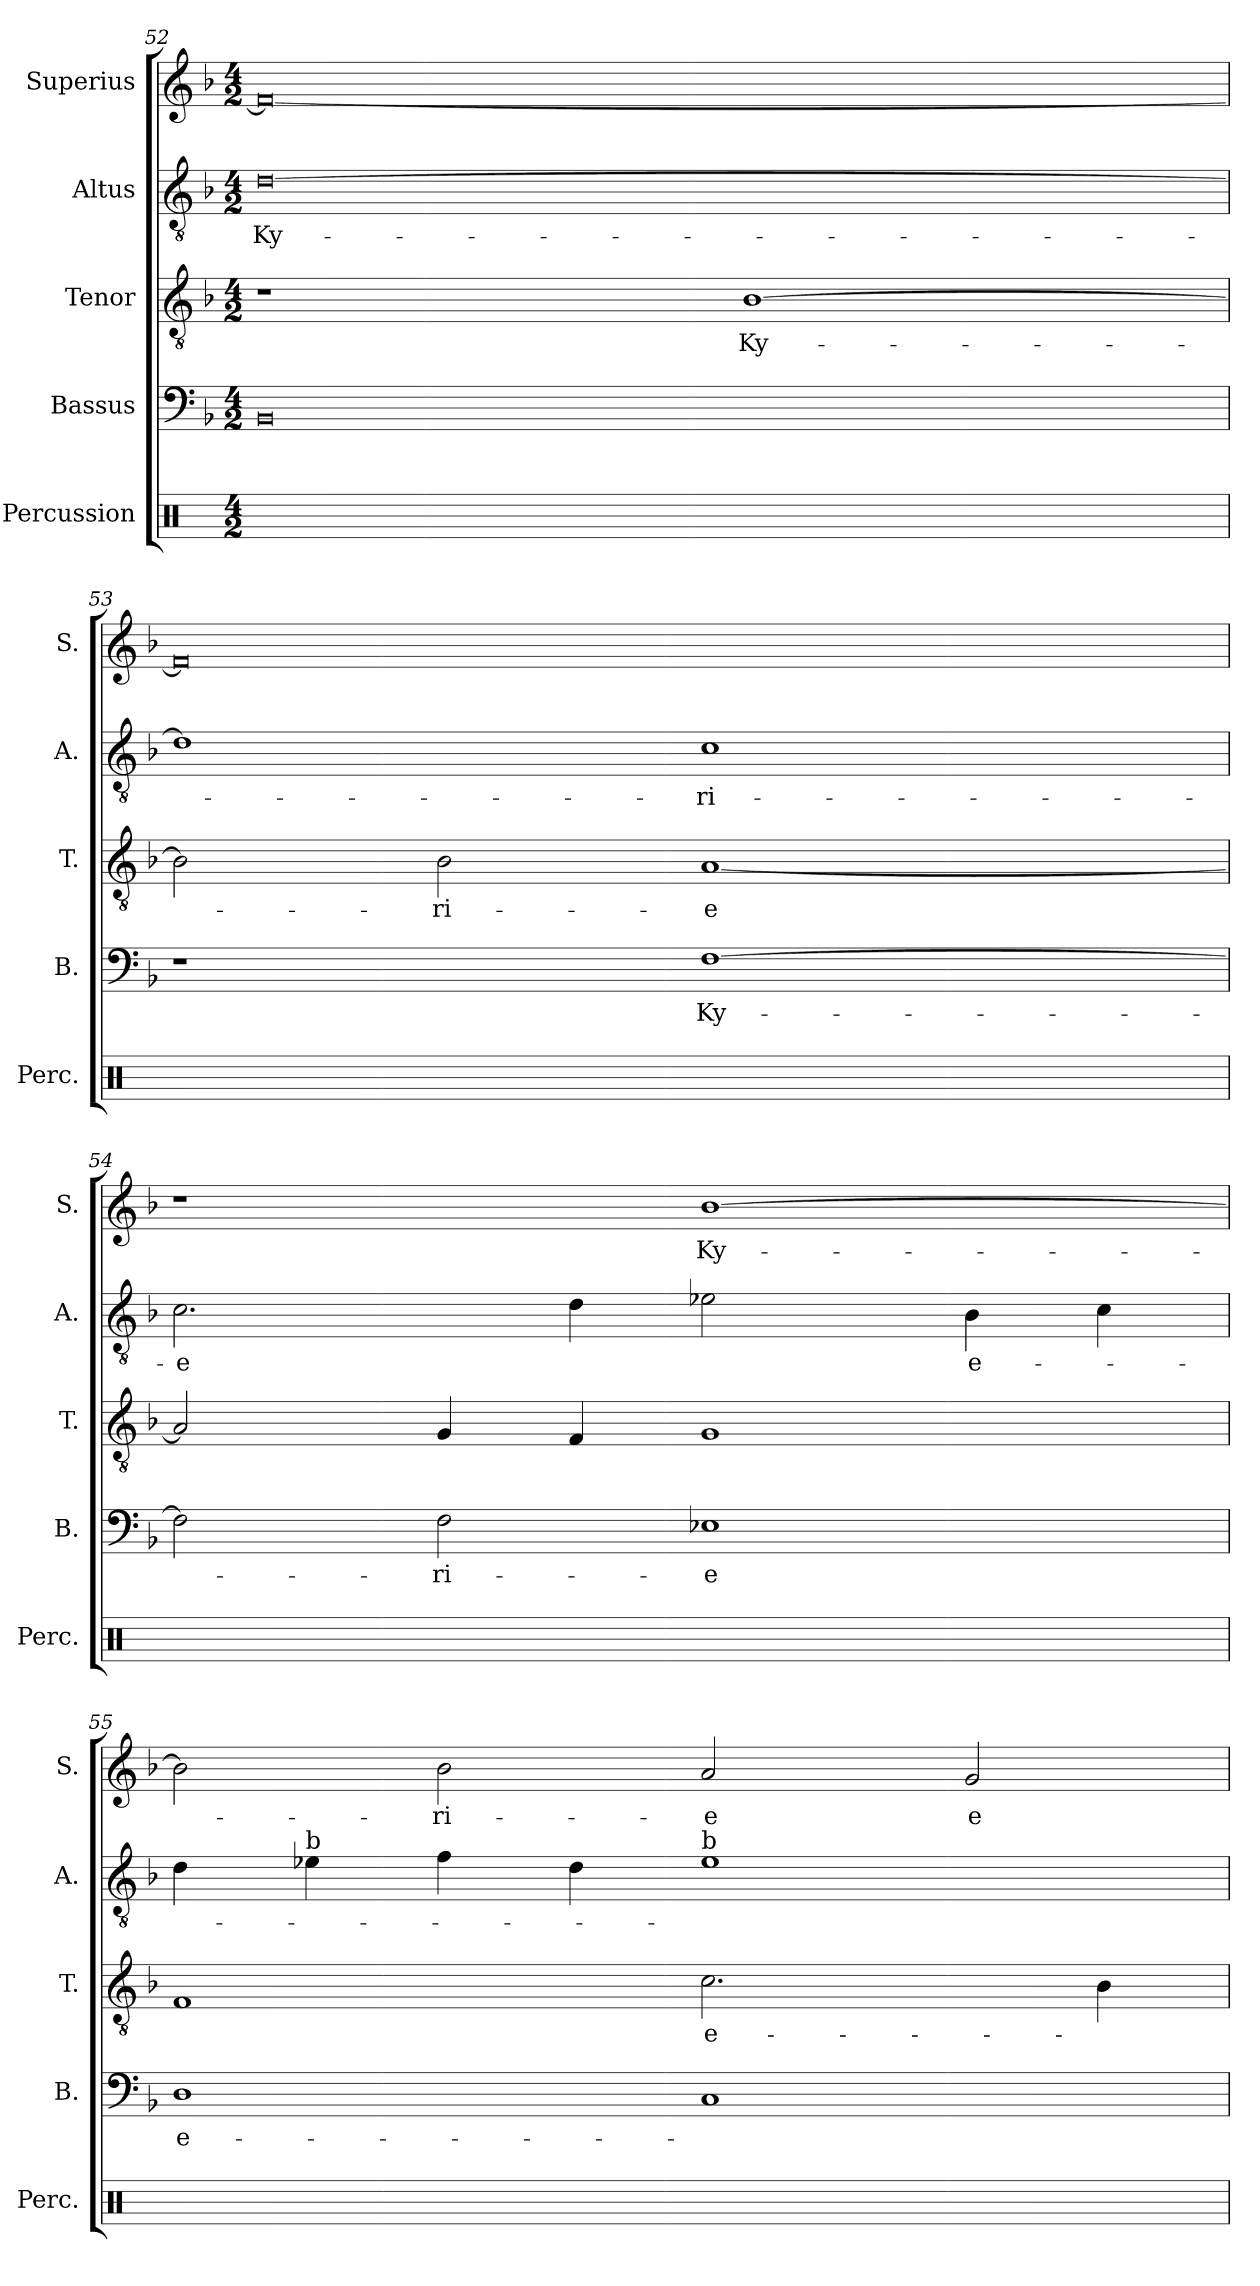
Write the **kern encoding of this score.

**kern	**kern	**text	**kern	**text	**kern	**text	**kern	**text
*part5	*part4	*part4	*part3	*part3	*part2	*part2	*part1	*part1
*staff5	*staff4	*staff4	*staff3	*staff3	*staff2	*staff2	*staff1	*staff1
*I"Percussion	*I"Bassus	*	*I"Tenor	*	*I"Altus	*	*I"Superius	*
*I'Perc.	*I'B.	*	*I'T.	*	*I'A.	*	*I'S.	*
*clefX	*clefF4	*	*clefGv2	*	*clefGv2	*	*clefG2	*
*	*	*	*ITrd7c12	*	*ITrd7c12	*	*	*
*k[]	*k[b-]	*	*k[b-]	*	*k[b-]	*	*k[b-]	*
*C:	*F:	*	*F:	*	*F:	*	*F:	*
*M4/2	*M4/2	*	*M4/2	*	*M4/2	*	*M4/2	*
=52	=52	=52	=52	=52	=52	=52	=52	=52
!	!	!	!	!	!	!LO:LY:b:color=#000000	!	!
16Rei/LLyy	0BB-i	.	1r	.	[>0Di	Ky-	0fi_<	.
16Rei/yy	.	.	.	.	.	.	.	.
16Rei/yy	.	.	.	.	.	.	.	.
16Rei/JJyy	.	.	.	.	.	.	.	.
16Rei/LLyy	.	.	.	.	.	.	.	.
16Rei/yy	.	.	.	.	.	.	.	.
16Rei/yy	.	.	.	.	.	.	.	.
16Rei/JJyy	.	.	.	.	.	.	.	.
16Rei/LLyy	.	.	.	.	.	.	.	.
16Rei/yy	.	.	.	.	.	.	.	.
16Rei/yy	.	.	.	.	.	.	.	.
16Rei/JJyy	.	.	.	.	.	.	.	.
16Rei/LLyy	.	.	.	.	.	.	.	.
16Rei/yy	.	.	.	.	.	.	.	.
16Rei/yy	.	.	.	.	.	.	.	.
16Rei/JJyy	.	.	.	.	.	.	.	.
!	!	!	!	!LO:LY:b:color=#000000	!	!	!	!
16Rei/LLyy	.	.	[>1BB-i	Ky-	.	.	.	.
16Rei/yy	.	.	.	.	.	.	.	.
16Rei/yy	.	.	.	.	.	.	.	.
16Rei/JJyy	.	.	.	.	.	.	.	.
16Rei/LLyy	.	.	.	.	.	.	.	.
16Rei/yy	.	.	.	.	.	.	.	.
16Rei/yy	.	.	.	.	.	.	.	.
16Rei/JJyy	.	.	.	.	.	.	.	.
16Rei/LLyy	.	.	.	.	.	.	.	.
16Rei/yy	.	.	.	.	.	.	.	.
16Rei/yy	.	.	.	.	.	.	.	.
16Rei/JJyy	.	.	.	.	.	.	.	.
16Rei/LLyy	.	.	.	.	.	.	.	.
16Rei/yy	.	.	.	.	.	.	.	.
16Rei/yy	.	.	.	.	.	.	.	.
16Rei/JJyy	.	.	.	.	.	.	.	.
!!LO:LB:g=z
=53	=53	=53	=53	=53	=53	=53	=53	=53
16Rei/LLyy	1r	.	2BB-i\]	.	1Di]	.	0fi]	.
16Rei/yy	.	.	.	.	.	.	.	.
16Rei/yy	.	.	.	.	.	.	.	.
16Rei/JJyy	.	.	.	.	.	.	.	.
16Rei/LLyy	.	.	.	.	.	.	.	.
16Rei/yy	.	.	.	.	.	.	.	.
16Rei/yy	.	.	.	.	.	.	.	.
16Rei/JJyy	.	.	.	.	.	.	.	.
!	!	!	!	!LO:LY:b:color=#000000	!	!	!	!
16Rei/LLyy	.	.	2BB-i\	-ri-	.	.	.	.
16Rei/yy	.	.	.	.	.	.	.	.
16Rei/yy	.	.	.	.	.	.	.	.
16Rei/JJyy	.	.	.	.	.	.	.	.
16Rei/LLyy	.	.	.	.	.	.	.	.
16Rei/yy	.	.	.	.	.	.	.	.
16Rei/yy	.	.	.	.	.	.	.	.
16Rei/JJyy	.	.	.	.	.	.	.	.
!	!	!LO:LY:b:color=#000000	!	!	!	!	!	!
!	!	!	!	!LO:LY:b:color=#000000	!	!	!	!
!	!	!	!	!	!	!LO:LY:b:color=#000000	!	!
16Rei/LLyy	[>1Fi	Ky-	[<1AAi	-e	1Ci	-ri-	.	.
16Rei/yy	.	.	.	.	.	.	.	.
16Rei/yy	.	.	.	.	.	.	.	.
16Rei/JJyy	.	.	.	.	.	.	.	.
16Rei/LLyy	.	.	.	.	.	.	.	.
16Rei/yy	.	.	.	.	.	.	.	.
16Rei/yy	.	.	.	.	.	.	.	.
16Rei/JJyy	.	.	.	.	.	.	.	.
16Rei/LLyy	.	.	.	.	.	.	.	.
16Rei/yy	.	.	.	.	.	.	.	.
16Rei/yy	.	.	.	.	.	.	.	.
16Rei/JJyy	.	.	.	.	.	.	.	.
16Rei/LLyy	.	.	.	.	.	.	.	.
16Rei/yy	.	.	.	.	.	.	.	.
16Rei/yy	.	.	.	.	.	.	.	.
16Rei/JJyy	.	.	.	.	.	.	.	.
=54	=54	=54	=54	=54	=54	=54	=54	=54
!	!	!	!	!	!	!LO:LY:b:color=#000000	!	!
16Rei/LLyy	2Fi\]	.	2AAi/]	.	2.Ci\	-e	1r	.
16Rei/yy	.	.	.	.	.	.	.	.
16Rei/yy	.	.	.	.	.	.	.	.
16Rei/JJyy	.	.	.	.	.	.	.	.
16Rei/LLyy	.	.	.	.	.	.	.	.
16Rei/yy	.	.	.	.	.	.	.	.
16Rei/yy	.	.	.	.	.	.	.	.
16Rei/JJyy	.	.	.	.	.	.	.	.
!	!	!LO:LY:b:color=#000000	!	!	!	!	!	!
16Rei/LLyy	2Fi\	-ri-	4GGi/	.	.	.	.	.
16Rei/yy	.	.	.	.	.	.	.	.
16Rei/yy	.	.	.	.	.	.	.	.
16Rei/JJyy	.	.	.	.	.	.	.	.
16Rei/LLyy	.	.	4FFi/	.	4Di\	.	.	.
16Rei/yy	.	.	.	.	.	.	.	.
16Rei/yy	.	.	.	.	.	.	.	.
16Rei/JJyy	.	.	.	.	.	.	.	.
!	!	!LO:LY:b:color=#000000	!	!	!	!	!	!
!	!	!	!	!	!	!	!	!LO:LY:b:color=#000000
16Rei/LLyy	1E-Xi	-e	1GGi	.	2E-Xi\	.	[>1b-i	Ky-
16Rei/yy	.	.	.	.	.	.	.	.
16Rei/yy	.	.	.	.	.	.	.	.
16Rei/JJyy	.	.	.	.	.	.	.	.
16Rei/LLyy	.	.	.	.	.	.	.	.
16Rei/yy	.	.	.	.	.	.	.	.
16Rei/yy	.	.	.	.	.	.	.	.
16Rei/JJyy	.	.	.	.	.	.	.	.
!	!	!	!	!	!	!LO:LY:b:color=#000000	!	!
16Rei/LLyy	.	.	.	.	4BB-i\	e-	.	.
16Rei/yy	.	.	.	.	.	.	.	.
16Rei/yy	.	.	.	.	.	.	.	.
16Rei/JJyy	.	.	.	.	.	.	.	.
16Rei/LLyy	.	.	.	.	4Ci\	.	.	.
16Rei/yy	.	.	.	.	.	.	.	.
16Rei/yy	.	.	.	.	.	.	.	.
16Rei/JJyy	.	.	.	.	.	.	.	.
=55	=55	=55	=55	=55	=55	=55	=55	=55
!	!	!LO:LY:b:color=#000000	!	!	!	!	!	!
16Rei/LLyy	1Di	e-	1FFi	.	4Di\	.	2b-i\]	.
16Rei/yy	.	.	.	.	.	.	.	.
16Rei/yy	.	.	.	.	.	.	.	.
16Rei/JJyy	.	.	.	.	.	.	.	.
!	!	!	!	!	!LO:TX:a:t=b	!	!	!
16Rei/LLyy	.	.	.	.	4E-j\	.	.	.
16Rei/yy	.	.	.	.	.	.	.	.
16Rei/yy	.	.	.	.	.	.	.	.
16Rei/JJyy	.	.	.	.	.	.	.	.
!	!	!	!	!	!	!	!	!LO:LY:b:color=#000000
16Rei/LLyy	.	.	.	.	4Fi\	.	2b-i\	-ri-
16Rei/yy	.	.	.	.	.	.	.	.
16Rei/yy	.	.	.	.	.	.	.	.
16Rei/JJyy	.	.	.	.	.	.	.	.
16Rei/LLyy	.	.	.	.	4Di\	.	.	.
16Rei/yy	.	.	.	.	.	.	.	.
16Rei/yy	.	.	.	.	.	.	.	.
16Rei/JJyy	.	.	.	.	.	.	.	.
!	!	!	!	!LO:LY:b:color=#000000	!	!	!	!
!	!	!	!	!	!LO:TX:a:t=b	!	!	!
!	!	!	!	!	!	!	!	!LO:LY:b:color=#000000
16Rei/LLyy	1Ci	.	2.Ci\	e-	1E-j	.	2ai/	-e
16Rei/yy	.	.	.	.	.	.	.	.
16Rei/yy	.	.	.	.	.	.	.	.
16Rei/JJyy	.	.	.	.	.	.	.	.
16Rei/LLyy	.	.	.	.	.	.	.	.
16Rei/yy	.	.	.	.	.	.	.	.
16Rei/yy	.	.	.	.	.	.	.	.
16Rei/JJyy	.	.	.	.	.	.	.	.
!	!	!	!	!	!	!	!	!LO:LY:b:color=#000000
16Rei/LLyy	.	.	.	.	.	.	2gi/	e-
16Rei/yy	.	.	.	.	.	.	.	.
16Rei/yy	.	.	.	.	.	.	.	.
16Rei/JJyy	.	.	.	.	.	.	.	.
16Rei/LLyy	.	.	4BB-i\	.	.	.	.	.
16Rei/yy	.	.	.	.	.	.	.	.
16Rei/yy	.	.	.	.	.	.	.	.
16Rei/JJyy	.	.	.	.	.	.	.	.
=	=	=	=	=	=	=	=	=
*-	*-	*-	*-	*-	*-	*-	*-	*-
